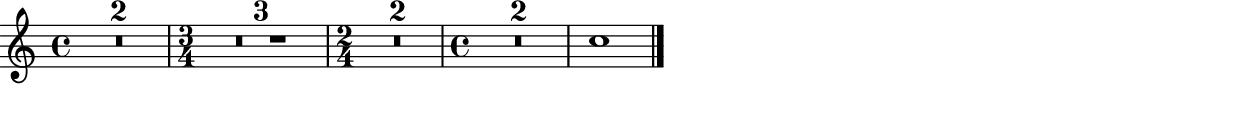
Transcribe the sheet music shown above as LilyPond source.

%% Generated by lilypond-book
%% Options: [exampleindent=10.16\mm,indent=0\mm,line-width=160\mm]
\include "lilypond-book-preamble.ly"


% ****************************************************************
% Start cut-&-pastable-section
% ****************************************************************

#(ly:set-option 'eps-box-padding 3.000000)



\paper {
  indent = 0\mm
  line-width = 160\mm
  % offset the left padding, also add 1mm as lilypond creates cropped
  % images with a little space on the right
  line-width = #(- line-width (* mm  3.000000) (* mm 1))
}

\layout {
  
}




% ****************************************************************
% ly snippet:
% ****************************************************************
\sourcefilename "/lilypond-2.23.82/input/regression/musicxml/02d-Rests-Multimeasure-TimeSignatures.xml"
\sourcefileline 0
\version "2.23.82"
% automatically converted by musicxml2ly from -
\pointAndClickOff

\header {
    texidoc = 
    "Multi-Measure rests should always 
          be converted into durations that are a multiple of the time 
          signature."
    }

\layout {
    \context { \Score
        skipBars = ##t
        autoBeaming = ##f
        }
    }
PartPOneVoiceOne =  \relative c'' {
    \clef "treble" \time 4/4 \key c \major | % 1
    R1*2 | % 3
    \time 3/4  R2.*3 | % 6
    \time 2/4  R2*2 | % 8
    \time 4/4  R1*2 | \barNumberCheck #10
    c1 \bar "|."
    }


% The score definition
\score {
    <<
        
        \new Staff
        <<
            
            \context Staff << 
                \mergeDifferentlyDottedOn\mergeDifferentlyHeadedOn
                \context Voice = "PartPOneVoiceOne" {  \PartPOneVoiceOne }
                >>
            >>
        
        >>
    \layout {}
    % To create MIDI output, uncomment the following line:
    %  \midi {\tempo 4 = 100 }
    }




% ****************************************************************
% end ly snippet
% ****************************************************************
